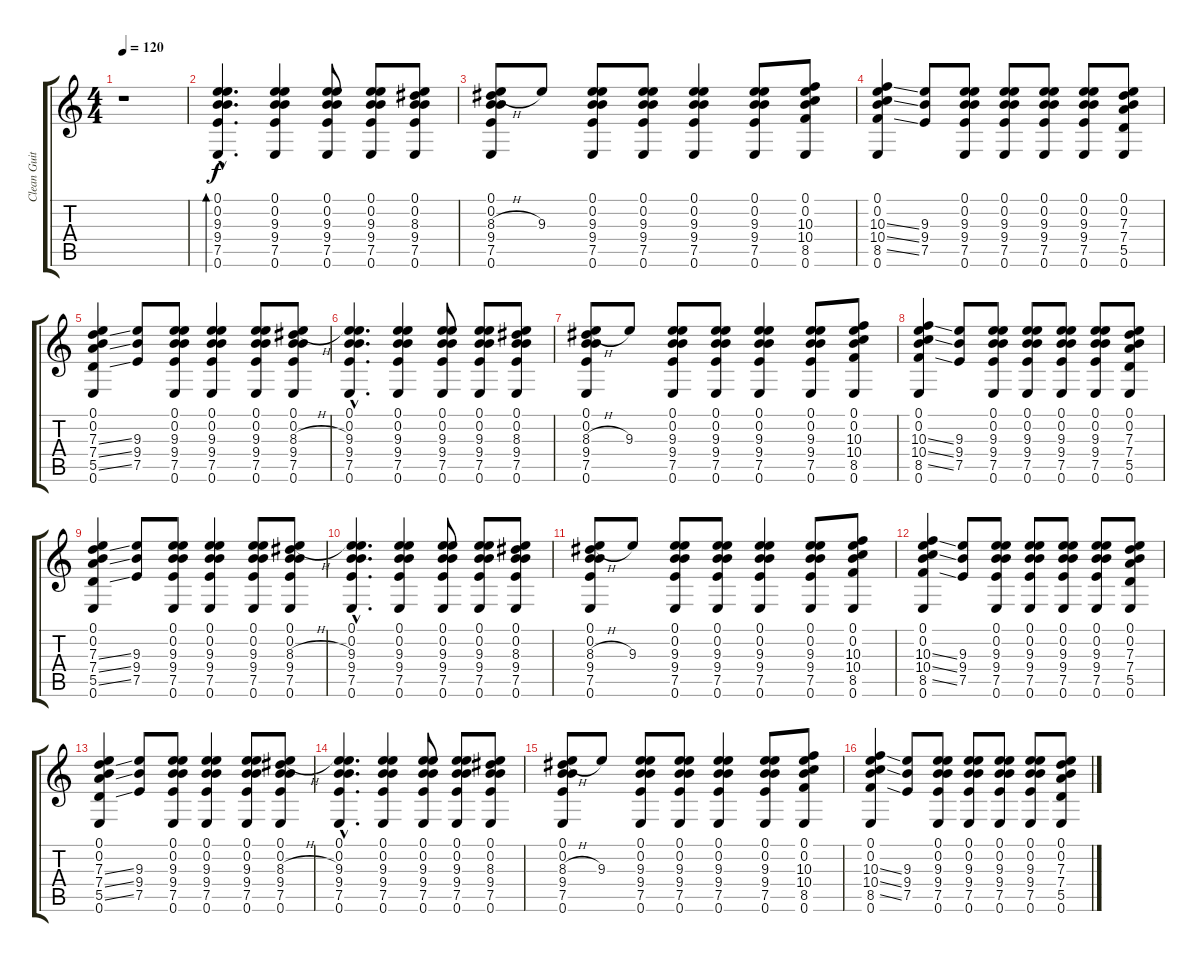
\track ("Clean Guitar" "Clean Guit") {instrument electricguitarclean}
\staff {score tabs}
\tuning (E4 B3 G3 D3 A2 E2) {hide}
\ts (4 4)
\tempo 120
\clef g2
\ks c
r.1{dy f} |
(0.1{hac} 0.2{hac} 9.3{hac} 9.4{hac} 7.5{hac} 0.6{hac}).4{d bd 120} (0.1 0.2 9.3 9.4 7.5 0.6).4 (0.1 0.2 9.3 9.4 7.5 0.6).8 (0.1 0.2 9.3 9.4 7.5 0.6).8 (0.1 0.2 8.3 9.4 7.5 0.6).8 |
(0.1 0.2 8.3{h} 9.4 7.5 0.6).8 9.3.8 (0.1 0.2 9.3 9.4 7.5 0.6).8 (0.1 0.2 9.3 9.4 7.5 0.6).8 (0.1 0.2 9.3 9.4 7.5 0.6).4 (0.1 0.2 9.3 9.4 7.5 0.6).8 (0.1 0.2 10.3 10.4 8.5 0.6).8 |
(0.1 0.2 10.3{ss} 10.4{ss} 8.5{ss} 0.6).4 (9.3 9.4 7.5).8 (0.1 0.2 9.3 9.4 7.5 0.6).8 (0.1 0.2 9.3 9.4 7.5 0.6).8 (0.1 0.2 9.3 9.4 7.5 0.6).8 (0.1 0.2 9.3 9.4 7.5 0.6).8 (0.1 0.2 7.3 7.4 5.5 0.6).8 |
(0.1 0.2 7.3{ss} 7.4{ss} 5.5{ss} 0.6).4 (9.3 9.4 7.5).8 (0.1 0.2 9.3 9.4 7.5 0.6).8 (0.1 0.2 9.3 9.4 7.5 0.6).4 (0.1 0.2 9.3 9.4 7.5 0.6).8 (0.1 0.2 8.3{h} 9.4 7.5 0.6).8 |
(0.1{hac} 0.2{hac} 9.3{hac} 9.4{hac} 7.5{hac} 0.6{hac}).4{d} (0.1 0.2 9.3 9.4 7.5 0.6).4 (0.1 0.2 9.3 9.4 7.5 0.6).8 (0.1 0.2 9.3 9.4 7.5 0.6).8 (0.1 0.2 8.3 9.4 7.5 0.6).8 |
(0.1 0.2 8.3{h} 9.4 7.5 0.6).8 9.3.8 (0.1 0.2 9.3 9.4 7.5 0.6).8 (0.1 0.2 9.3 9.4 7.5 0.6).8 (0.1 0.2 9.3 9.4 7.5 0.6).4 (0.1 0.2 9.3 9.4 7.5 0.6).8 (0.1 0.2 10.3 10.4 8.5 0.6).8 |
(0.1 0.2 10.3{ss} 10.4{ss} 8.5{ss} 0.6).4 (9.3 9.4 7.5).8 (0.1 0.2 9.3 9.4 7.5 0.6).8 (0.1 0.2 9.3 9.4 7.5 0.6).8 (0.1 0.2 9.3 9.4 7.5 0.6).8 (0.1 0.2 9.3 9.4 7.5 0.6).8 (0.1 0.2 7.3 7.4 5.5 0.6).8 |
(0.1 0.2 7.3{ss} 7.4{ss} 5.5{ss} 0.6).4 (9.3 9.4 7.5).8 (0.1 0.2 9.3 9.4 7.5 0.6).8 (0.1 0.2 9.3 9.4 7.5 0.6).4 (0.1 0.2 9.3 9.4 7.5 0.6).8 (0.1 0.2 8.3{h} 9.4 7.5 0.6).8 |
(0.1{hac} 0.2{hac} 9.3{hac} 9.4{hac} 7.5{hac} 0.6{hac}).4{d} (0.1 0.2 9.3 9.4 7.5 0.6).4 (0.1 0.2 9.3 9.4 7.5 0.6).8 (0.1 0.2 9.3 9.4 7.5 0.6).8 (0.1 0.2 8.3 9.4 7.5 0.6).8 |
(0.1 0.2 8.3{h} 9.4 7.5 0.6).8 9.3.8 (0.1 0.2 9.3 9.4 7.5 0.6).8 (0.1 0.2 9.3 9.4 7.5 0.6).8 (0.1 0.2 9.3 9.4 7.5 0.6).4 (0.1 0.2 9.3 9.4 7.5 0.6).8 (0.1 0.2 10.3 10.4 8.5 0.6).8 |
(0.1 0.2 10.3{ss} 10.4{ss} 8.5{ss} 0.6).4 (9.3 9.4 7.5).8 (0.1 0.2 9.3 9.4 7.5 0.6).8 (0.1 0.2 9.3 9.4 7.5 0.6).8 (0.1 0.2 9.3 9.4 7.5 0.6).8 (0.1 0.2 9.3 9.4 7.5 0.6).8 (0.1 0.2 7.3 7.4 5.5 0.6).8 |
(0.1 0.2 7.3{ss} 7.4{ss} 5.5{ss} 0.6).4 (9.3 9.4 7.5).8 (0.1 0.2 9.3 9.4 7.5 0.6).8 (0.1 0.2 9.3 9.4 7.5 0.6).4 (0.1 0.2 9.3 9.4 7.5 0.6).8 (0.1 0.2 8.3{h} 9.4 7.5 0.6).8 |
(0.1{hac} 0.2{hac} 9.3{hac} 9.4{hac} 7.5{hac} 0.6{hac}).4{d} (0.1 0.2 9.3 9.4 7.5 0.6).4 (0.1 0.2 9.3 9.4 7.5 0.6).8 (0.1 0.2 9.3 9.4 7.5 0.6).8 (0.1 0.2 8.3 9.4 7.5 0.6).8 |
(0.1 0.2 8.3{h} 9.4 7.5 0.6).8 9.3.8 (0.1 0.2 9.3 9.4 7.5 0.6).8 (0.1 0.2 9.3 9.4 7.5 0.6).8 (0.1 0.2 9.3 9.4 7.5 0.6).4 (0.1 0.2 9.3 9.4 7.5 0.6).8 (0.1 0.2 10.3 10.4 8.5 0.6).8 |
(0.1 0.2 10.3{ss} 10.4{ss} 8.5{ss} 0.6).4 (9.3 9.4 7.5).8 (0.1 0.2 9.3 9.4 7.5 0.6).8 (0.1 0.2 9.3 9.4 7.5 0.6).8 (0.1 0.2 9.3 9.4 7.5 0.6).8 (0.1 0.2 9.3 9.4 7.5 0.6).8 (0.1 0.2 7.3 7.4 5.5 0.6).8
